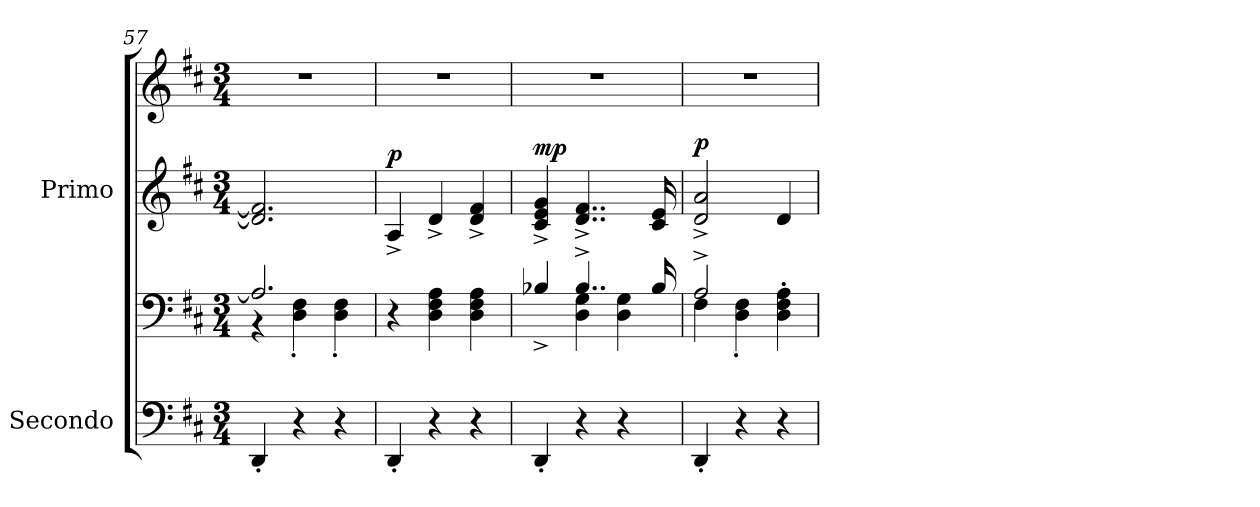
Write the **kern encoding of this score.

**kern	**kern	**kern	**kern	**dynam
*part2	*part2	*part1	*part1	*part1
*staff4	*staff3	*staff2	*staff1	*staff1/2
*I"Secondo	*	*I"Primo	*	*
*I'Sec.	*	*I'Pri.	*	*
*clefF4	*clefF4	*clefG2	*clefG2	*
*k[f#c#]	*k[f#c#]	*k[f#c#]	*k[f#c#]	*
*M3/4	*M3/4	*M3/4	*M3/4	*
=57	=57	=57	=57	=57
*	*^	*	*	*
4DD'/	2.A/]	4r	2.d/] 2.f#/]	2.r	.
4r	.	4D\' 4F#\'	.	.	.
4r	.	4D\' 4F#\'	.	.	.
!!LO:LB:g=z
=58	=58	=58	=58	=58	=58
!	!	!	!	!	!LO:DY:a=2
*	*v	*v	*	*	*
4DD'/	4r	4A^/	2.r	p
4r	4D\ 4F#\ 4A\	4d^/	.	.
4r	4D\ 4F#\ 4A\	4d/^ 4f#/^	.	.
=59	=59	=59	=59	=59
*	*^	*	*	*
!	!	!	!	!	!LO:DY:a=2
4DD'/	4B-X^/	4ryy	4c#/^ 4e/^ 4g/^	2.r	mp
4r	4..B-^/	4D\ 4G\	4..d/^ 4..f#/^	.	.
4r	.	4D\ 4G\	.	.	.
.	16B-/	.	16c#/ 16e/	.	.
=60	=60	=60	=60	=60	=60
!	!	!	!	!	!LO:DY:a=2
4DD'/	2A^/	4F#\	2d/^ 2a/^	2.r	p
4r	.	4D\' 4F#\'	.	.	.
4r	4rAyy	4D\' 4F#\' 4A\'	4d/	.	.
*	*v	*v	*	*	*
=	=	=	=	=
*-	*-	*-	*-	*-
